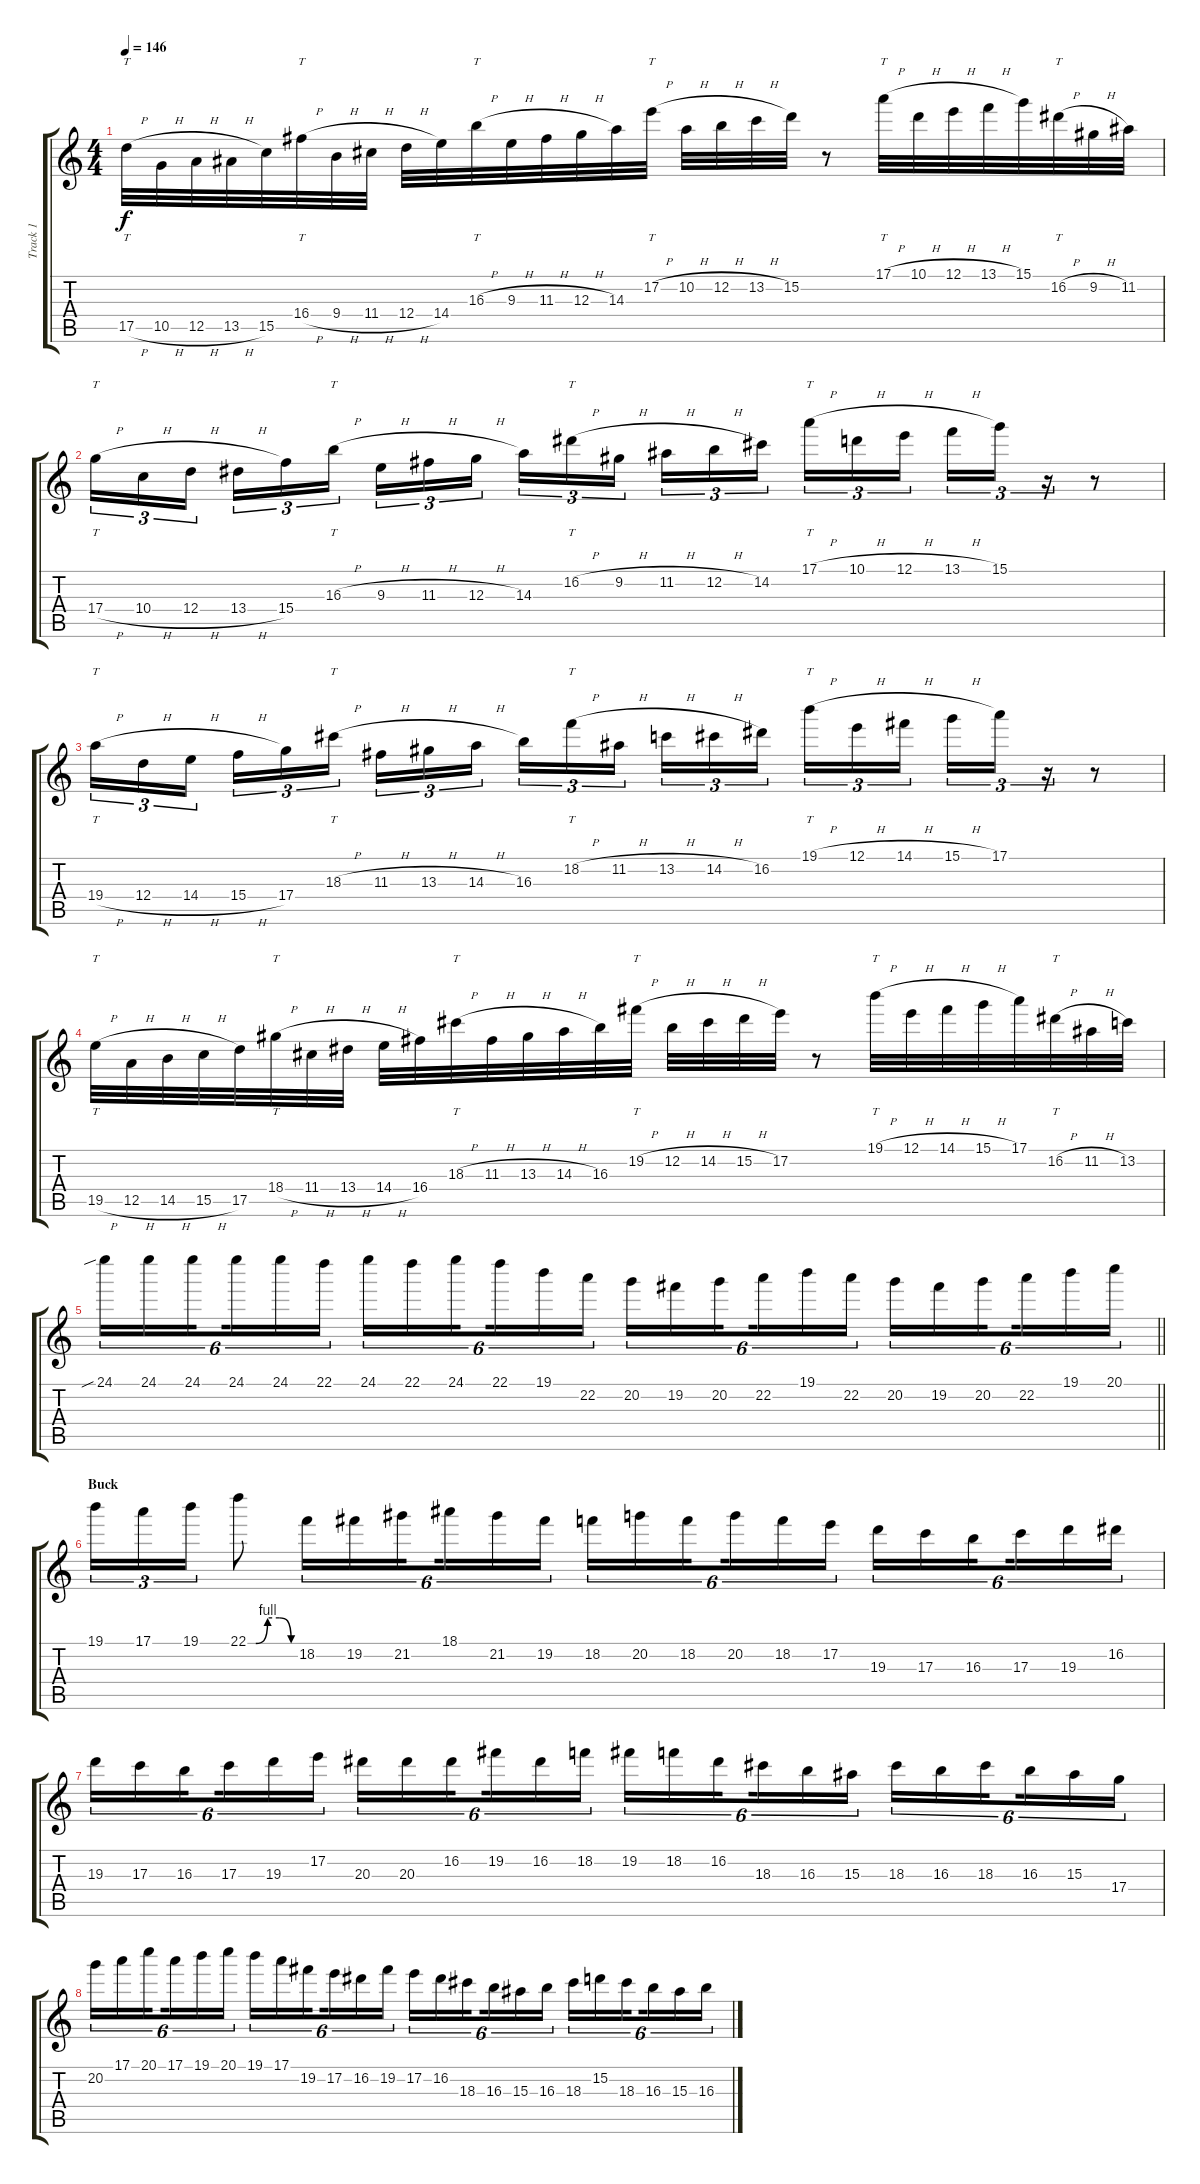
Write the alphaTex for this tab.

\track ("Track 1" "Track 1") {instrument electricguitarclean}
\staff {score tabs}
\tuning (E4 B3 G3 D3 A2 E2) {hide}
\ts (4 4)
\tempo 146
\clef g2
\ks c
17.5{h}.32{tt dy f} 10.5{h}.32 12.5{h}.32 13.5{h}.32 15.5.32 16.4{h}.32{tt} 9.4{h}.32 11.4{h}.32 12.4{h}.32 14.4.32 16.3{h}.32{tt} 9.3{h}.32 11.3{h}.32 12.3{h}.32 14.3.32 17.2{h}.32{tt} 10.2{h}.32 12.2{h}.32 13.2{h}.32 15.2.32 r.8 17.1{h}.32{tt} 10.1{h}.32 12.1{h}.32 13.1{h}.32 15.1.32 16.2{h}.32{tt} 9.2{h}.32 11.2.32 |
17.4{h}.16{tt tu (3 2)} 10.4{h}.16{tu (3 2)} 12.4{h}.16{tu (3 2) beam splitsecondary} 13.4{h}.16{tu (3 2)} 15.4.16{tu (3 2)} 16.3{h}.16{tt tu (3 2)} 9.3{h}.16{tu (3 2)} 11.3{h}.16{tu (3 2)} 12.3{h}.16{tu (3 2) beam splitsecondary} 14.3.16{tu (3 2)} 16.2{h}.16{tt tu (3 2)} 9.2{h}.16{tu (3 2)} 11.2{h}.16{tu (3 2)} 12.2{h}.16{tu (3 2)} 14.2.16{tu (3 2) beam splitsecondary} 17.1{h}.16{tt tu (3 2)} 10.1{h}.16{tu (3 2)} 12.1{h}.16{tu (3 2)} 13.1{h}.16{tu (3 2)} 15.1.16{tu (3 2)} r.16{tu (3 2)} r.8 |
19.4{h}.16{tt tu (3 2)} 12.4{h}.16{tu (3 2)} 14.4{h}.16{tu (3 2) beam splitsecondary} 15.4{h}.16{tu (3 2)} 17.4.16{tu (3 2)} 18.3{h}.16{tt tu (3 2)} 11.3{h}.16{tu (3 2)} 13.3{h}.16{tu (3 2)} 14.3{h}.16{tu (3 2) beam splitsecondary} 16.3.16{tu (3 2)} 18.2{h}.16{tt tu (3 2)} 11.2{h}.16{tu (3 2)} 13.2{h}.16{tu (3 2)} 14.2{h}.16{tu (3 2)} 16.2.16{tu (3 2) beam splitsecondary} 19.1{h}.16{tt tu (3 2)} 12.1{h}.16{tu (3 2)} 14.1{h}.16{tu (3 2)} 15.1{h}.16{tu (3 2)} 17.1.16{tu (3 2)} r.16{tu (3 2)} r.8 |
19.5{h}.32{tt} 12.5{h}.32 14.5{h}.32 15.5{h}.32 17.5.32 18.4{h}.32{tt} 11.4{h}.32 13.4{h}.32 14.4{h}.32 16.4.32 18.3{h}.32{tt} 11.3{h}.32 13.3{h}.32 14.3{h}.32 16.3.32 19.2{h}.32{tt} 12.2{h}.32 14.2{h}.32 15.2{h}.32 17.2.32 r.8 19.1{h}.32{tt} 12.1{h}.32 14.1{h}.32 15.1{h}.32 17.1.32 16.2{h}.32{tt} 11.2{h}.32 13.2.32 |
\barLineRight lightlight
24.1{sib}.16{tu (6 4)} 24.1.16{tu (6 4)} 24.1.16{tu (6 4) beam splitsecondary} 24.1.16{tu (6 4)} 24.1.16{tu (6 4)} 22.1.16{tu (6 4)} 24.1.16{tu (6 4)} 22.1.16{tu (6 4)} 24.1.16{tu (6 4) beam splitsecondary} 22.1.16{tu (6 4)} 19.1.16{tu (6 4)} 22.2.16{tu (6 4)} 20.2.16{tu (6 4)} 19.2.16{tu (6 4)} 20.2.16{tu (6 4) beam splitsecondary} 22.2.16{tu (6 4)} 19.1.16{tu (6 4)} 22.2.16{tu (6 4)} 20.2.16{tu (6 4)} 19.2.16{tu (6 4)} 20.2.16{tu (6 4) beam splitsecondary} 22.2.16{tu (6 4)} 19.1.16{tu (6 4)} 20.1.16{tu (6 4)} |
\section ("" "Buck")
19.1.16{tu (3 2)} 17.1.16{tu (3 2)} 19.1.16{tu (3 2)} 22.1{be (custom 0 0 10 0 25 4 40 4 55 0 60 0)}.8 18.2.16{tu (6 4)} 19.2.16{tu (6 4)} 21.2.16{tu (6 4) beam splitsecondary} 18.1.16{tu (6 4)} 21.2.16{tu (6 4)} 19.2.16{tu (6 4)} 18.2.16{tu (6 4)} 20.2.16{tu (6 4)} 18.2.16{tu (6 4) beam splitsecondary} 20.2.16{tu (6 4)} 18.2.16{tu (6 4)} 17.2.16{tu (6 4)} 19.3.16{tu (6 4)} 17.3.16{tu (6 4)} 16.3.16{tu (6 4) beam splitsecondary} 17.3.16{tu (6 4)} 19.3.16{tu (6 4)} 16.2.16{tu (6 4)} |
19.3.16{tu (6 4)} 17.3.16{tu (6 4)} 16.3.16{tu (6 4) beam splitsecondary} 17.3.16{tu (6 4)} 19.3.16{tu (6 4)} 17.2.16{tu (6 4)} 20.3.16{tu (6 4)} 20.3.16{tu (6 4)} 16.2.16{tu (6 4) beam splitsecondary} 19.2.16{tu (6 4)} 16.2.16{tu (6 4)} 18.2.16{tu (6 4)} 19.2.16{tu (6 4)} 18.2.16{tu (6 4)} 16.2.16{tu (6 4) beam splitsecondary} 18.3.16{tu (6 4)} 16.3.16{tu (6 4)} 15.3.16{tu (6 4)} 18.3.16{tu (6 4)} 16.3.16{tu (6 4)} 18.3.16{tu (6 4) beam splitsecondary} 16.3.16{tu (6 4)} 15.3.16{tu (6 4)} 17.4.16{tu (6 4)} |
20.2.16{tu (6 4)} 17.1.16{tu (6 4)} 20.1.16{tu (6 4) beam splitsecondary} 17.1.16{tu (6 4)} 19.1.16{tu (6 4)} 20.1.16{tu (6 4)} 19.1.16{tu (6 4)} 17.1.16{tu (6 4)} 19.2.16{tu (6 4) beam splitsecondary} 17.2.16{tu (6 4)} 16.2.16{tu (6 4)} 19.2.16{tu (6 4)} 17.2.16{tu (6 4)} 16.2.16{tu (6 4)} 18.3.16{tu (6 4) beam splitsecondary} 16.3.16{tu (6 4)} 15.3.16{tu (6 4)} 16.3.16{tu (6 4)} 18.3.16{tu (6 4)} 15.2.16{tu (6 4)} 18.3.16{tu (6 4) beam splitsecondary} 16.3.16{tu (6 4)} 15.3.16{tu (6 4)} 16.3.16{tu (6 4)}
